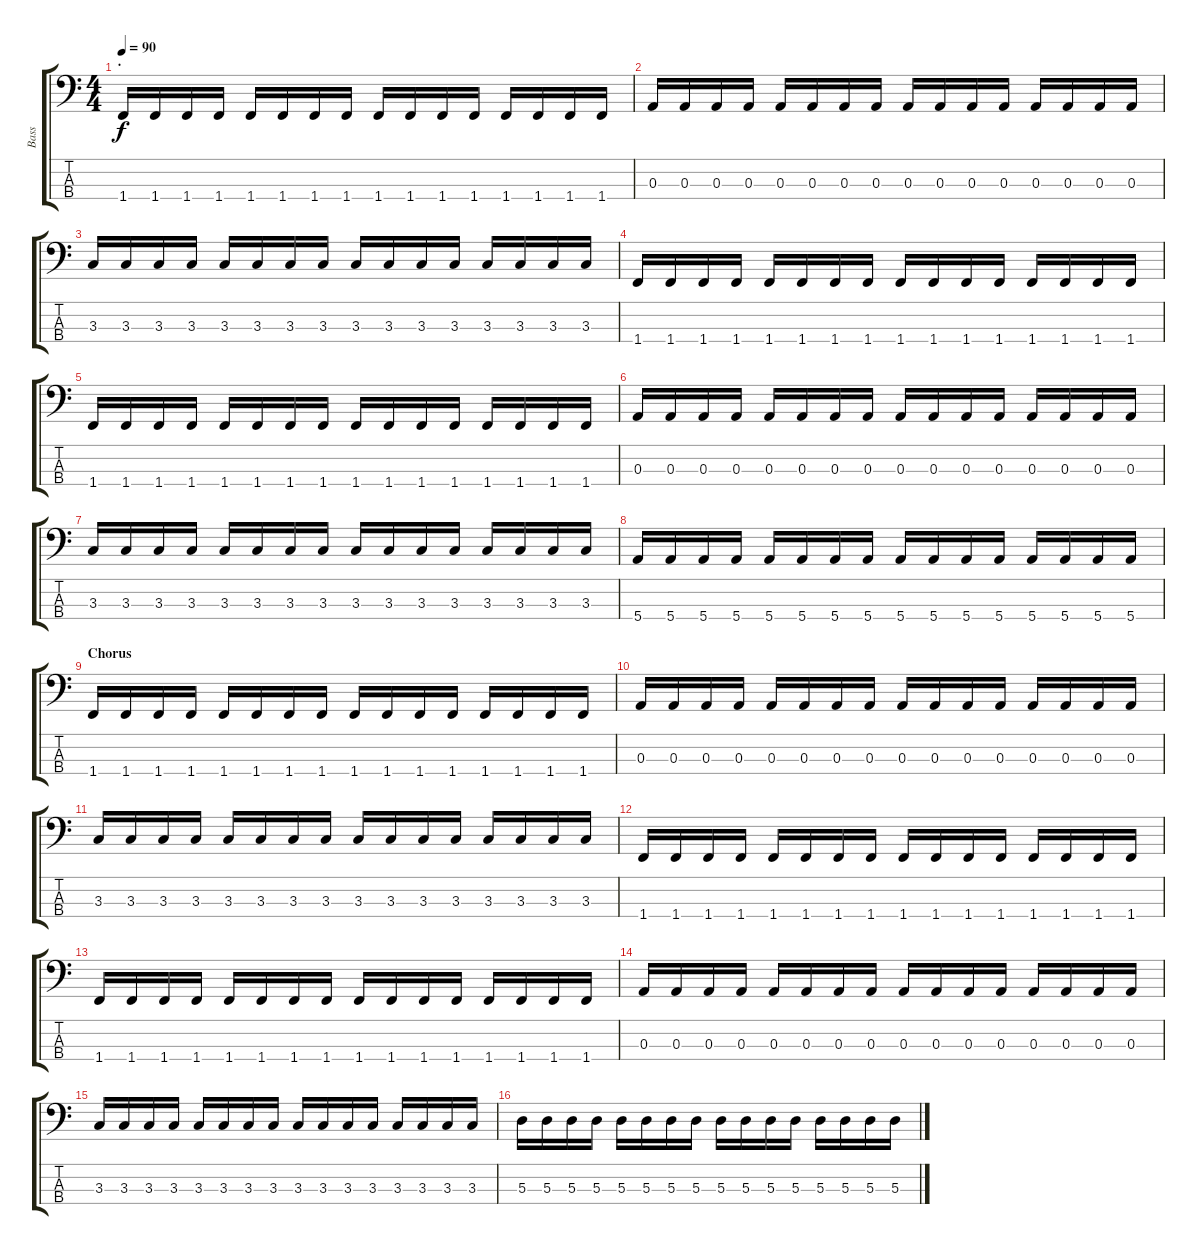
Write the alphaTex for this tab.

\track ("Bass" "Bass") {instrument electricbassfinger}
\staff {score tabs}
\tuning (G2 D2 A1 E1) {hide}
\ts (4 4)
\section ("" ".")
\tempo 90
\clef f4
\ks c
1.4.16{dy f} 1.4.16 1.4.16 1.4.16 1.4.16 1.4.16 1.4.16 1.4.16 1.4.16 1.4.16 1.4.16 1.4.16 1.4.16 1.4.16 1.4.16 1.4.16 |
0.3.16 0.3.16 0.3.16 0.3.16 0.3.16 0.3.16 0.3.16 0.3.16 0.3.16 0.3.16 0.3.16 0.3.16 0.3.16 0.3.16 0.3.16 0.3.16 |
3.3.16 3.3.16 3.3.16 3.3.16 3.3.16 3.3.16 3.3.16 3.3.16 3.3.16 3.3.16 3.3.16 3.3.16 3.3.16 3.3.16 3.3.16 3.3.16 |
1.4.16 1.4.16 1.4.16 1.4.16 1.4.16 1.4.16 1.4.16 1.4.16 1.4.16 1.4.16 1.4.16 1.4.16 1.4.16 1.4.16 1.4.16 1.4.16 |
1.4.16 1.4.16 1.4.16 1.4.16 1.4.16 1.4.16 1.4.16 1.4.16 1.4.16 1.4.16 1.4.16 1.4.16 1.4.16 1.4.16 1.4.16 1.4.16 |
0.3.16 0.3.16 0.3.16 0.3.16 0.3.16 0.3.16 0.3.16 0.3.16 0.3.16 0.3.16 0.3.16 0.3.16 0.3.16 0.3.16 0.3.16 0.3.16 |
3.3.16 3.3.16 3.3.16 3.3.16 3.3.16 3.3.16 3.3.16 3.3.16 3.3.16 3.3.16 3.3.16 3.3.16 3.3.16 3.3.16 3.3.16 3.3.16 |
5.4.16 5.4.16 5.4.16 5.4.16 5.4.16 5.4.16 5.4.16 5.4.16 5.4.16 5.4.16 5.4.16 5.4.16 5.4.16 5.4.16 5.4.16 5.4.16 |
\section ("" "Chorus")
1.4.16 1.4.16 1.4.16 1.4.16 1.4.16 1.4.16 1.4.16 1.4.16 1.4.16 1.4.16 1.4.16 1.4.16 1.4.16 1.4.16 1.4.16 1.4.16 |
0.3.16 0.3.16 0.3.16 0.3.16 0.3.16 0.3.16 0.3.16 0.3.16 0.3.16 0.3.16 0.3.16 0.3.16 0.3.16 0.3.16 0.3.16 0.3.16 |
3.3.16 3.3.16 3.3.16 3.3.16 3.3.16 3.3.16 3.3.16 3.3.16 3.3.16 3.3.16 3.3.16 3.3.16 3.3.16 3.3.16 3.3.16 3.3.16 |
1.4.16 1.4.16 1.4.16 1.4.16 1.4.16 1.4.16 1.4.16 1.4.16 1.4.16 1.4.16 1.4.16 1.4.16 1.4.16 1.4.16 1.4.16 1.4.16 |
1.4.16 1.4.16 1.4.16 1.4.16 1.4.16 1.4.16 1.4.16 1.4.16 1.4.16 1.4.16 1.4.16 1.4.16 1.4.16 1.4.16 1.4.16 1.4.16 |
0.3.16 0.3.16 0.3.16 0.3.16 0.3.16 0.3.16 0.3.16 0.3.16 0.3.16 0.3.16 0.3.16 0.3.16 0.3.16 0.3.16 0.3.16 0.3.16 |
3.3.16 3.3.16 3.3.16 3.3.16 3.3.16 3.3.16 3.3.16 3.3.16 3.3.16 3.3.16 3.3.16 3.3.16 3.3.16 3.3.16 3.3.16 3.3.16 |
5.3.16 5.3.16 5.3.16 5.3.16 5.3.16 5.3.16 5.3.16 5.3.16 5.3.16 5.3.16 5.3.16 5.3.16 5.3.16 5.3.16 5.3.16 5.3.16
